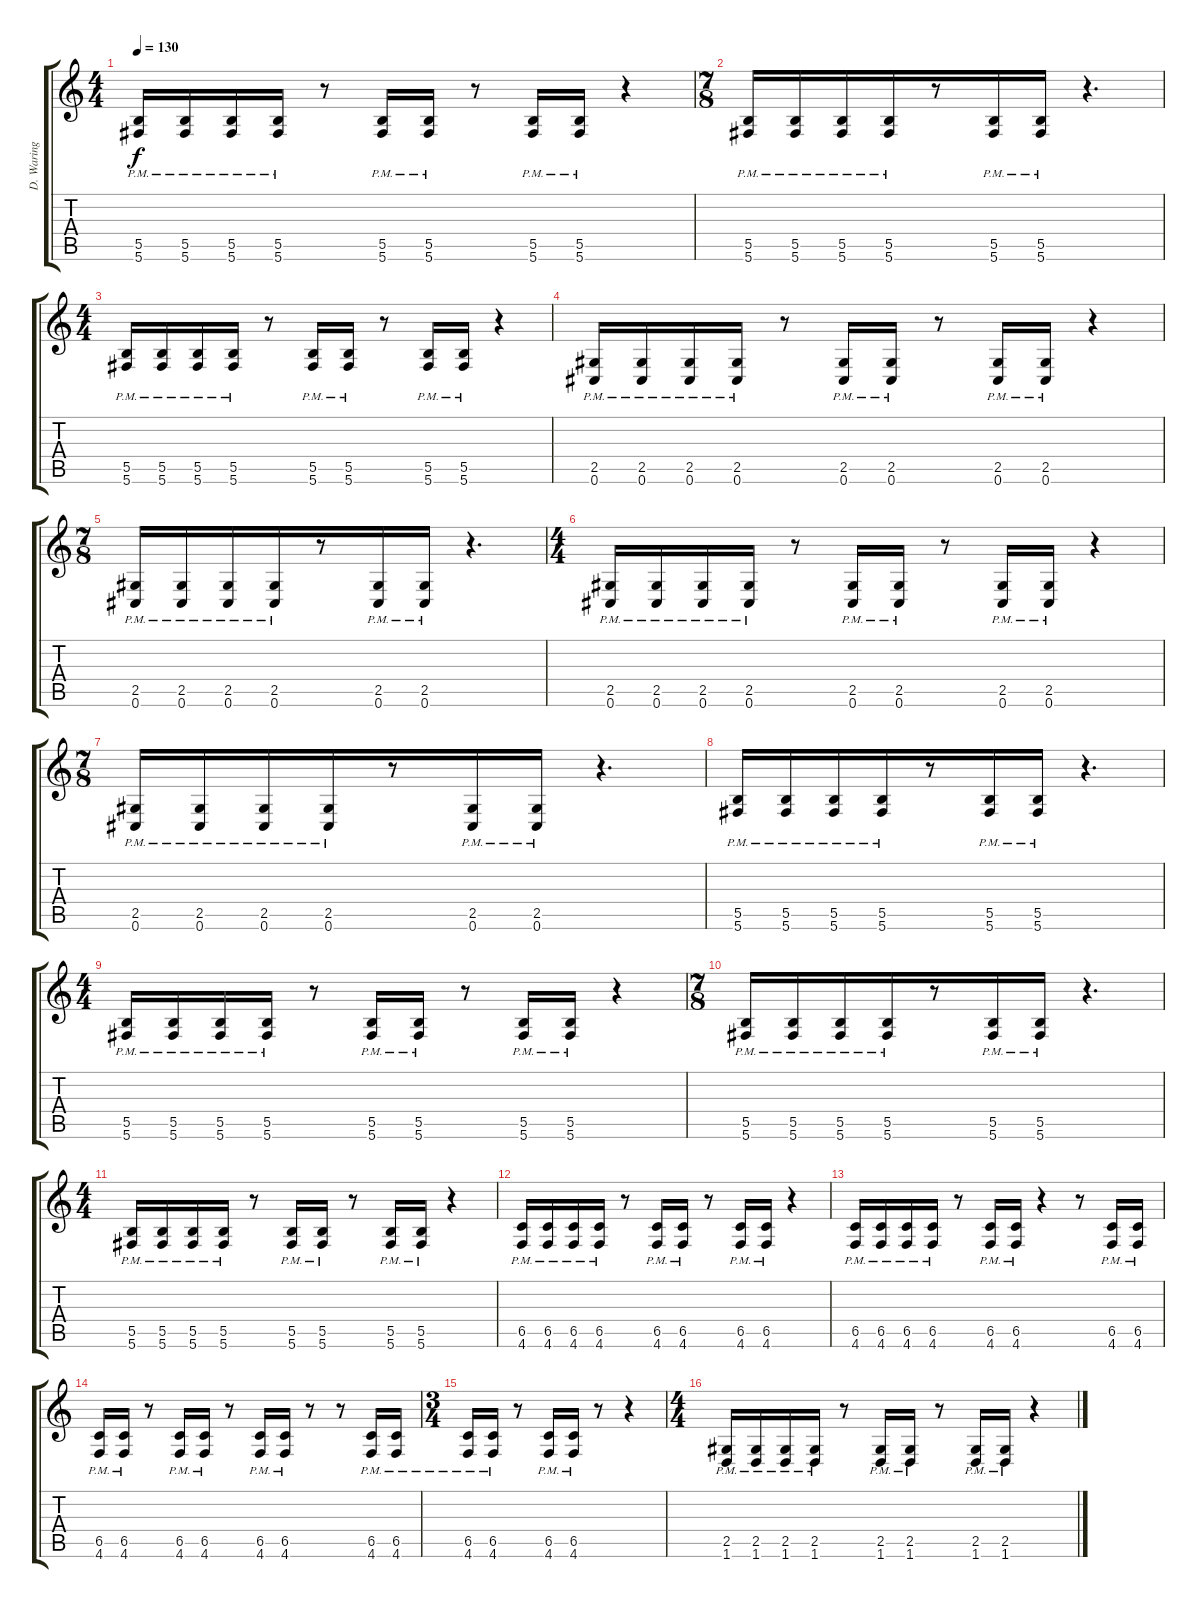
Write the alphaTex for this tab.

\track ("D. Waring Gtr." "D. Waring ") {instrument distortionguitar}
\staff {score tabs}
\tuning (Db4 Ab3 E3 B2 Gb2 Db2) {hide}
\ts (4 4)
\tempo 130
\clef g2
\ks c
(5.5{pm} 5.6{pm}).16{dy f} (5.5{pm} 5.6{pm}).16 (5.5{pm} 5.6{pm}).16 (5.5{pm} 5.6{pm}).16 r.8 (5.5{pm} 5.6{pm}).16 (5.5{pm} 5.6{pm}).16 r.8 (5.5{pm} 5.6{pm}).16 (5.5{pm} 5.6{pm}).16 r.4 |
\ts (7 8)
(5.5{pm} 5.6{pm}).16 (5.5{pm} 5.6{pm}).16 (5.5{pm} 5.6{pm}).16 (5.5{pm} 5.6{pm}).16 r.8 (5.5{pm} 5.6{pm}).16 (5.5{pm} 5.6{pm}).16 r.4{d} |
\ts (4 4)
(5.5{pm} 5.6{pm}).16 (5.5{pm} 5.6{pm}).16 (5.5{pm} 5.6{pm}).16 (5.5{pm} 5.6{pm}).16 r.8 (5.5{pm} 5.6{pm}).16 (5.5{pm} 5.6{pm}).16 r.8 (5.5{pm} 5.6{pm}).16 (5.5{pm} 5.6{pm}).16 r.4 |
(2.5{pm} 0.6{pm}).16 (2.5{pm} 0.6{pm}).16 (2.5{pm} 0.6{pm}).16 (2.5{pm} 0.6{pm}).16 r.8 (2.5{pm} 0.6{pm}).16 (2.5{pm} 0.6{pm}).16 r.8 (2.5{pm} 0.6{pm}).16 (2.5{pm} 0.6{pm}).16 r.4 |
\ts (7 8)
(2.5{pm} 0.6{pm}).16 (2.5{pm} 0.6{pm}).16 (2.5{pm} 0.6{pm}).16 (2.5{pm} 0.6{pm}).16 r.8 (2.5{pm} 0.6{pm}).16 (2.5{pm} 0.6{pm}).16 r.4{d} |
\ts (4 4)
(2.5{pm} 0.6{pm}).16 (2.5{pm} 0.6{pm}).16 (2.5{pm} 0.6{pm}).16 (2.5{pm} 0.6{pm}).16 r.8 (2.5{pm} 0.6{pm}).16 (2.5{pm} 0.6{pm}).16 r.8 (2.5{pm} 0.6{pm}).16 (2.5{pm} 0.6{pm}).16 r.4 |
\ts (7 8)
(2.5{pm} 0.6{pm}).16 (2.5{pm} 0.6{pm}).16 (2.5{pm} 0.6{pm}).16 (2.5{pm} 0.6{pm}).16 r.8 (2.5{pm} 0.6{pm}).16 (2.5{pm} 0.6{pm}).16 r.4{d} |
(5.5{pm} 5.6{pm}).16 (5.5{pm} 5.6{pm}).16 (5.5{pm} 5.6{pm}).16 (5.5{pm} 5.6{pm}).16 r.8 (5.5{pm} 5.6{pm}).16 (5.5{pm} 5.6{pm}).16 r.4{d} |
\ts (4 4)
(5.5{pm} 5.6{pm}).16 (5.5{pm} 5.6{pm}).16 (5.5{pm} 5.6{pm}).16 (5.5{pm} 5.6{pm}).16 r.8 (5.5{pm} 5.6{pm}).16 (5.5{pm} 5.6{pm}).16 r.8 (5.5{pm} 5.6{pm}).16 (5.5{pm} 5.6{pm}).16 r.4 |
\ts (7 8)
(5.5{pm} 5.6{pm}).16 (5.5{pm} 5.6{pm}).16 (5.5{pm} 5.6{pm}).16 (5.5{pm} 5.6{pm}).16 r.8 (5.5{pm} 5.6{pm}).16 (5.5{pm} 5.6{pm}).16 r.4{d} |
\ts (4 4)
(5.5{pm} 5.6{pm}).16 (5.5{pm} 5.6{pm}).16 (5.5{pm} 5.6{pm}).16 (5.5{pm} 5.6{pm}).16 r.8 (5.5{pm} 5.6{pm}).16 (5.5{pm} 5.6{pm}).16 r.8 (5.5{pm} 5.6{pm}).16 (5.5{pm} 5.6{pm}).16 r.4 |
(6.5{pm} 4.6{pm}).16 (6.5{pm} 4.6{pm}).16 (6.5{pm} 4.6{pm}).16 (6.5{pm} 4.6{pm}).16 r.8 (6.5{pm} 4.6{pm}).16 (6.5{pm} 4.6{pm}).16 r.8 (6.5{pm} 4.6{pm}).16 (6.5{pm} 4.6{pm}).16 r.4 |
(6.5{pm} 4.6{pm}).16 (6.5{pm} 4.6{pm}).16 (6.5{pm} 4.6{pm}).16 (6.5{pm} 4.6{pm}).16 r.8 (6.5{pm} 4.6{pm}).16 (6.5{pm} 4.6{pm}).16 r.4 r.8 (6.5{pm} 4.6{pm}).16 (6.5{pm} 4.6{pm}).16 |
(6.5{pm} 4.6{pm}).16 (6.5{pm} 4.6{pm}).16 r.8 (6.5{pm} 4.6{pm}).16 (6.5{pm} 4.6{pm}).16 r.8 (6.5{pm} 4.6{pm}).16 (6.5{pm} 4.6{pm}).16 r.8 r.8 (6.5{pm} 4.6{pm}).16 (6.5{pm} 4.6{pm}).16 |
\ts (3 4)
(6.5{pm} 4.6{pm}).16 (6.5{pm} 4.6{pm}).16 r.8 (6.5{pm} 4.6{pm}).16 (6.5{pm} 4.6{pm}).16 r.8 r.4 |
\ts (4 4)
(2.5{pm} 1.6{pm}).16 (2.5{pm} 1.6{pm}).16 (2.5{pm} 1.6{pm}).16 (2.5{pm} 1.6{pm}).16 r.8 (2.5{pm} 1.6{pm}).16 (2.5{pm} 1.6{pm}).16 r.8 (2.5{pm} 1.6{pm}).16 (2.5{pm} 1.6{pm}).16 r.4
